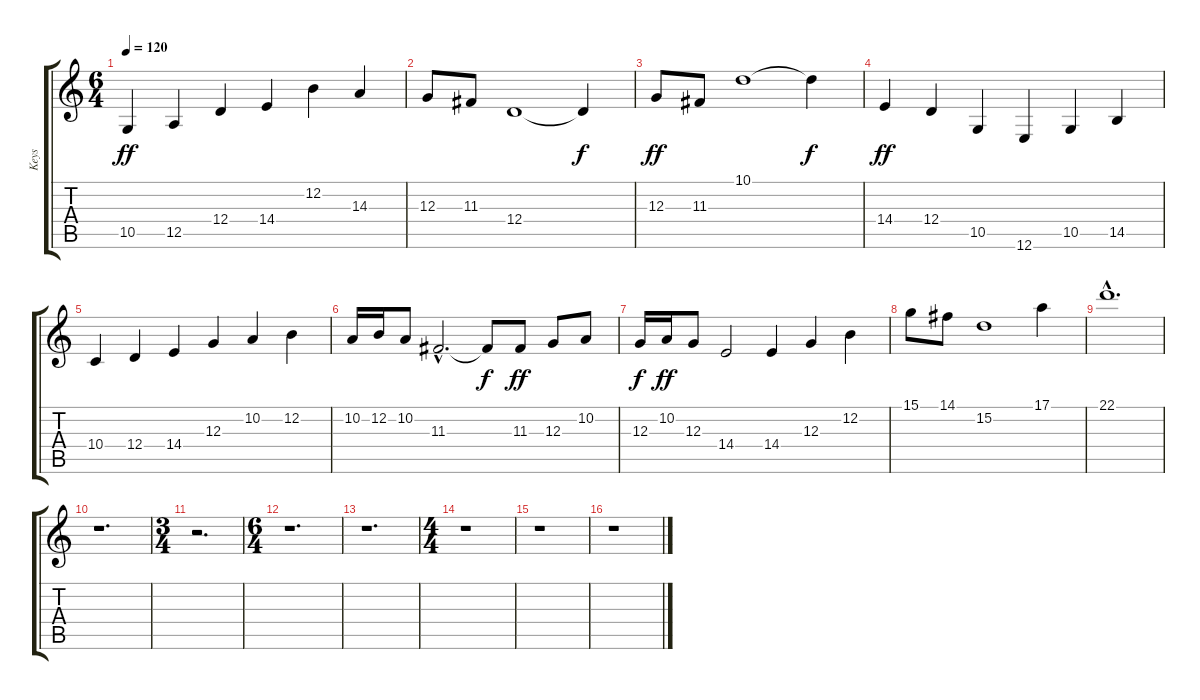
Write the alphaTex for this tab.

\track ("Keys" "Keys") {instrument pad4choir}
\staff {score tabs}
\tuning (E4 B3 G3 D3 A2 E2) {hide}
\ts (6 4)
\tempo 120
\clef g2
\ks c
10.5.4{dy ff} 12.5.4 12.4.4 14.4.4 12.2.4 14.3.4 |
12.3.8 11.3.8 12.4.1 12.4{t}.4{dy f} |
12.3.8{dy ff} 11.3.8 10.1.1 10.1{t}.4{dy f} |
14.4.4{dy ff} 12.4.4 10.5.4 12.6.4 10.5.4 14.5.4 |
10.4.4 12.4.4 14.4.4 12.3.4 10.2.4 12.2.4 |
10.2.16 12.2.16 10.2.8 11.3{hac}.2{d} 11.3{t}.8{dy f} 11.3.8{dy ff} 12.3.8 10.2.8 |
12.3.16{dy f} 10.2.16{dy ff} 12.3.8 14.4.2 14.4.4 12.3.4 12.2.4 |
15.1.8 14.1.8 15.2.1 17.1.4 |
22.1{hac}.1{d} |
r.1{d} |
\ts (3 4)
r.2{d} |
\ts (6 4)
r.1{d} |
r.1{d} |
\ts (4 4)
r.1 |
r.1 |
r.1
